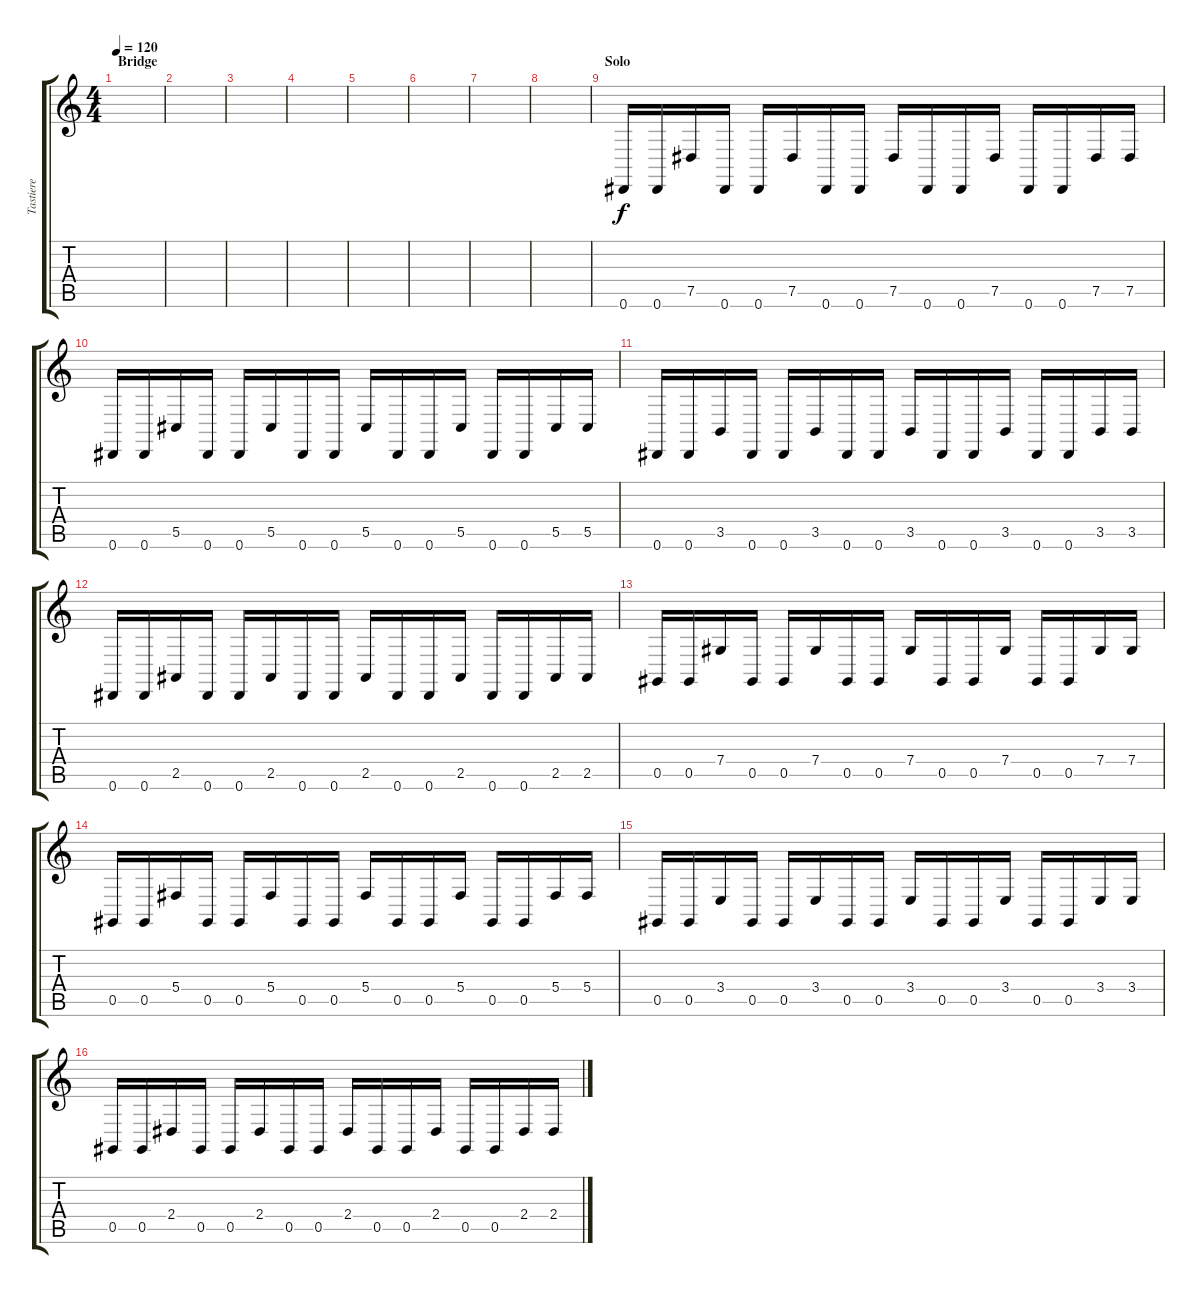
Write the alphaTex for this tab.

\track ("Tastiere" "Tastiere") {instrument fx4atmosphere}
\staff {score tabs}
\tuning (Eb4 Bb3 Gb3 Db3 Ab2 Eb2) {hide}
\ts (4 4)
\section ("" "Bridge")
\tempo 120
\clef g2
\ks c
|
|
|
|
|
|
|
|
\section ("" "Solo")
0.6.16 0.6.16 7.5.16 0.6.16 0.6.16 7.5.16 0.6.16 0.6.16 7.5.16 0.6.16 0.6.16 7.5.16 0.6.16 0.6.16 7.5.16 7.5.16 |
0.6.16 0.6.16 5.5.16 0.6.16 0.6.16 5.5.16 0.6.16 0.6.16 5.5.16 0.6.16 0.6.16 5.5.16 0.6.16 0.6.16 5.5.16 5.5.16 |
0.6.16 0.6.16 3.5.16 0.6.16 0.6.16 3.5.16 0.6.16 0.6.16 3.5.16 0.6.16 0.6.16 3.5.16 0.6.16 0.6.16 3.5.16 3.5.16 |
0.6.16 0.6.16 2.5.16 0.6.16 0.6.16 2.5.16 0.6.16 0.6.16 2.5.16 0.6.16 0.6.16 2.5.16 0.6.16 0.6.16 2.5.16 2.5.16 |
0.5.16 0.5.16 7.4.16 0.5.16 0.5.16 7.4.16 0.5.16 0.5.16 7.4.16 0.5.16 0.5.16 7.4.16 0.5.16 0.5.16 7.4.16 7.4.16 |
0.5.16 0.5.16 5.4.16 0.5.16 0.5.16 5.4.16 0.5.16 0.5.16 5.4.16 0.5.16 0.5.16 5.4.16 0.5.16 0.5.16 5.4.16 5.4.16 |
0.5.16 0.5.16 3.4.16 0.5.16 0.5.16 3.4.16 0.5.16 0.5.16 3.4.16 0.5.16 0.5.16 3.4.16 0.5.16 0.5.16 3.4.16 3.4.16 |
0.5.16 0.5.16 2.4.16 0.5.16 0.5.16 2.4.16 0.5.16 0.5.16 2.4.16 0.5.16 0.5.16 2.4.16 0.5.16 0.5.16 2.4.16 2.4.16
